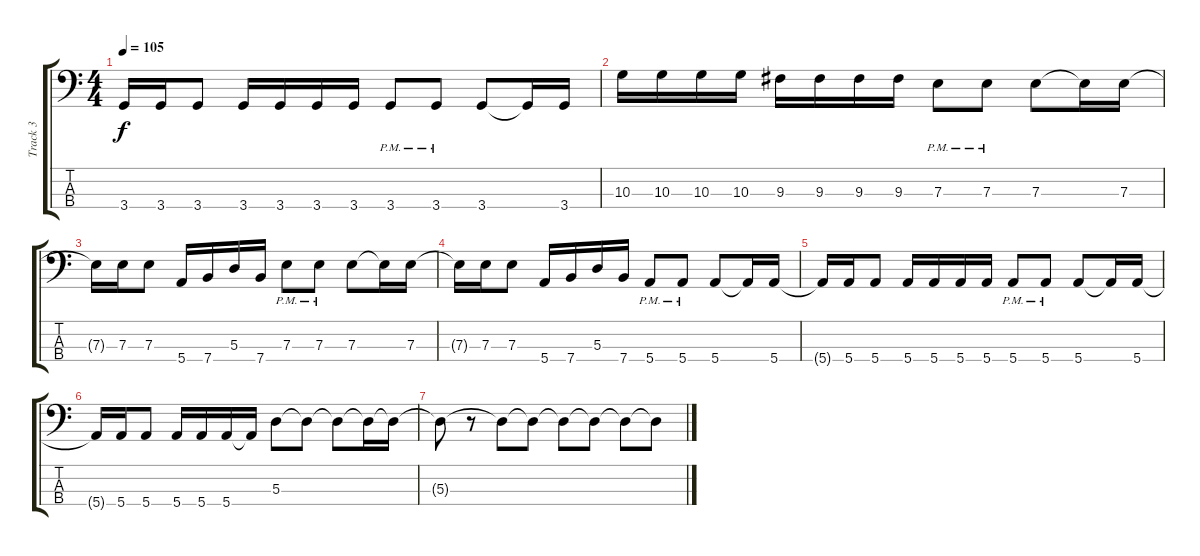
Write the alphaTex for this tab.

\track ("Track 3" "Track 3") {instrument electricbasspick}
\staff {score tabs}
\tuning (G2 D2 A1 E1) {hide}
\ts (4 4)
\tempo 105
\clef f4
\ks c
3.4{t}.16{dy f} 3.4.16 3.4.8 3.4.16 3.4.16 3.4.16 3.4.16 3.4{pm}.8 3.4{pm}.8 3.4.8 3.4{t}.16 3.4.16 |
10.3.16 10.3.16 10.3.16 10.3.16 9.3.16 9.3.16 9.3.16 9.3.16 7.3{pm}.8 7.3{pm}.8 7.3.8 7.3{t}.16 7.3.16 |
7.3{t}.16 7.3.16 7.3.8 5.4.16 7.4.16 5.3.16 7.4.16 7.3{pm}.8 7.3{pm}.8 7.3.8 7.3{t}.16 7.3.16 |
7.3{t}.16 7.3.16 7.3.8 5.4.16 7.4.16 5.3.16 7.4.16 5.4{pm}.8 5.4{pm}.8 5.4.8 5.4{t}.16 5.4.16 |
5.4{t}.16 5.4.16 5.4.8 5.4.16 5.4.16 5.4.16 5.4.16 5.4{pm}.8 5.4{pm}.8 5.4.8 5.4{t}.16 5.4.16 |
5.4{t}.16 5.4.16 5.4.8 5.4.16 5.4.16 5.4.16 5.4{t}.16 5.3.8 5.3{t}.8 5.3{t}.8 5.3{t}.16 5.3{t}.16 |
5.3{t}.8 r.8 5.3{t}.8 5.3{t}.8 5.3{t}.8 5.3{t}.8 5.3{t}.8 5.3{t}.8
